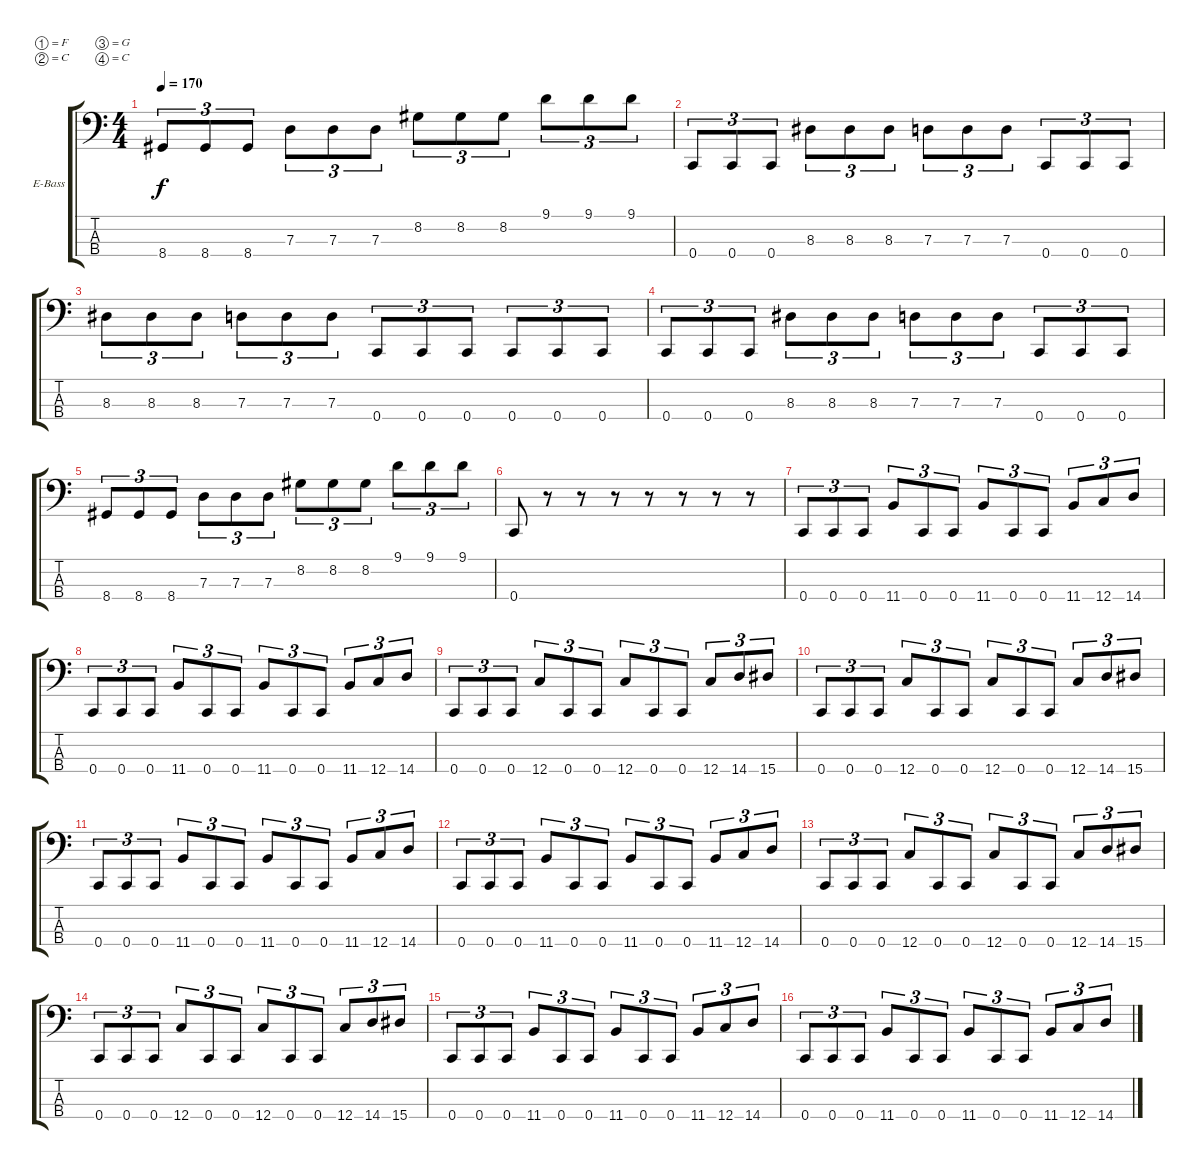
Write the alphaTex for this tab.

\bracketExtendMode groupsimilarinstruments
\firstSystemTrackNameOrientation horizontal
\otherSystemsTrackNameOrientation horizontal
\track ("Track 3" "E-Bass") {instrument electricbasspick}
\staff {score tabs}
\tuning (F2 C2 G1 C1)
\ts (4 4)
\tempo 170
\clef f4
\ks c
8.4.8{tu (3 2) dy f} 8.4.8{tu (3 2)} 8.4.8{tu (3 2)} 7.3.8{tu (3 2)} 7.3.8{tu (3 2)} 7.3.8{tu (3 2)} 8.2.8{tu (3 2)} 8.2.8{tu (3 2)} 8.2.8{tu (3 2)} 9.1.8{tu (3 2)} 9.1.8{tu (3 2)} 9.1.8{tu (3 2)} |
0.4.8{tu (3 2)} 0.4.8{tu (3 2)} 0.4.8{tu (3 2)} 8.3.8{tu (3 2)} 8.3.8{tu (3 2)} 8.3.8{tu (3 2)} 7.3.8{tu (3 2)} 7.3.8{tu (3 2)} 7.3.8{tu (3 2)} 0.4.8{tu (3 2)} 0.4.8{tu (3 2)} 0.4.8{tu (3 2)} |
8.3.8{tu (3 2)} 8.3.8{tu (3 2)} 8.3.8{tu (3 2)} 7.3.8{tu (3 2)} 7.3.8{tu (3 2)} 7.3.8{tu (3 2)} 0.4.8{tu (3 2)} 0.4.8{tu (3 2)} 0.4.8{tu (3 2)} 0.4.8{tu (3 2)} 0.4.8{tu (3 2)} 0.4.8{tu (3 2)} |
0.4.8{tu (3 2)} 0.4.8{tu (3 2)} 0.4.8{tu (3 2)} 8.3.8{tu (3 2)} 8.3.8{tu (3 2)} 8.3.8{tu (3 2)} 7.3.8{tu (3 2)} 7.3.8{tu (3 2)} 7.3.8{tu (3 2)} 0.4.8{tu (3 2)} 0.4.8{tu (3 2)} 0.4.8{tu (3 2)} |
8.4.8{tu (3 2)} 8.4.8{tu (3 2)} 8.4.8{tu (3 2)} 7.3.8{tu (3 2)} 7.3.8{tu (3 2)} 7.3.8{tu (3 2)} 8.2.8{tu (3 2)} 8.2.8{tu (3 2)} 8.2.8{tu (3 2)} 9.1.8{tu (3 2)} 9.1.8{tu (3 2)} 9.1.8{tu (3 2)} |
0.4.8 r.8 r.8 r.8 r.8 r.8 r.8 r.8 |
0.4.8{tu (3 2)} 0.4.8{tu (3 2)} 0.4.8{tu (3 2)} 11.4.8{tu (3 2)} 0.4.8{tu (3 2)} 0.4.8{tu (3 2)} 11.4.8{tu (3 2)} 0.4.8{tu (3 2)} 0.4.8{tu (3 2)} 11.4.8{tu (3 2)} 12.4.8{tu (3 2)} 14.4.8{tu (3 2)} |
0.4.8{tu (3 2)} 0.4.8{tu (3 2)} 0.4.8{tu (3 2)} 11.4.8{tu (3 2)} 0.4.8{tu (3 2)} 0.4.8{tu (3 2)} 11.4.8{tu (3 2)} 0.4.8{tu (3 2)} 0.4.8{tu (3 2)} 11.4.8{tu (3 2)} 12.4.8{tu (3 2)} 14.4.8{tu (3 2)} |
0.4.8{tu (3 2)} 0.4.8{tu (3 2)} 0.4.8{tu (3 2)} 12.4.8{tu (3 2)} 0.4.8{tu (3 2)} 0.4.8{tu (3 2)} 12.4.8{tu (3 2)} 0.4.8{tu (3 2)} 0.4.8{tu (3 2)} 12.4.8{tu (3 2)} 14.4.8{tu (3 2)} 15.4.8{tu (3 2)} |
0.4.8{tu (3 2)} 0.4.8{tu (3 2)} 0.4.8{tu (3 2)} 12.4.8{tu (3 2)} 0.4.8{tu (3 2)} 0.4.8{tu (3 2)} 12.4.8{tu (3 2)} 0.4.8{tu (3 2)} 0.4.8{tu (3 2)} 12.4.8{tu (3 2)} 14.4.8{tu (3 2)} 15.4.8{tu (3 2)} |
0.4.8{tu (3 2)} 0.4.8{tu (3 2)} 0.4.8{tu (3 2)} 11.4.8{tu (3 2)} 0.4.8{tu (3 2)} 0.4.8{tu (3 2)} 11.4.8{tu (3 2)} 0.4.8{tu (3 2)} 0.4.8{tu (3 2)} 11.4.8{tu (3 2)} 12.4.8{tu (3 2)} 14.4.8{tu (3 2)} |
0.4.8{tu (3 2)} 0.4.8{tu (3 2)} 0.4.8{tu (3 2)} 11.4.8{tu (3 2)} 0.4.8{tu (3 2)} 0.4.8{tu (3 2)} 11.4.8{tu (3 2)} 0.4.8{tu (3 2)} 0.4.8{tu (3 2)} 11.4.8{tu (3 2)} 12.4.8{tu (3 2)} 14.4.8{tu (3 2)} |
0.4.8{tu (3 2)} 0.4.8{tu (3 2)} 0.4.8{tu (3 2)} 12.4.8{tu (3 2)} 0.4.8{tu (3 2)} 0.4.8{tu (3 2)} 12.4.8{tu (3 2)} 0.4.8{tu (3 2)} 0.4.8{tu (3 2)} 12.4.8{tu (3 2)} 14.4.8{tu (3 2)} 15.4.8{tu (3 2)} |
0.4.8{tu (3 2)} 0.4.8{tu (3 2)} 0.4.8{tu (3 2)} 12.4.8{tu (3 2)} 0.4.8{tu (3 2)} 0.4.8{tu (3 2)} 12.4.8{tu (3 2)} 0.4.8{tu (3 2)} 0.4.8{tu (3 2)} 12.4.8{tu (3 2)} 14.4.8{tu (3 2)} 15.4.8{tu (3 2)} |
0.4.8{tu (3 2)} 0.4.8{tu (3 2)} 0.4.8{tu (3 2)} 11.4.8{tu (3 2)} 0.4.8{tu (3 2)} 0.4.8{tu (3 2)} 11.4.8{tu (3 2)} 0.4.8{tu (3 2)} 0.4.8{tu (3 2)} 11.4.8{tu (3 2)} 12.4.8{tu (3 2)} 14.4.8{tu (3 2)} |
0.4.8{tu (3 2)} 0.4.8{tu (3 2)} 0.4.8{tu (3 2)} 11.4.8{tu (3 2)} 0.4.8{tu (3 2)} 0.4.8{tu (3 2)} 11.4.8{tu (3 2)} 0.4.8{tu (3 2)} 0.4.8{tu (3 2)} 11.4.8{tu (3 2)} 12.4.8{tu (3 2)} 14.4.8{tu (3 2)}
